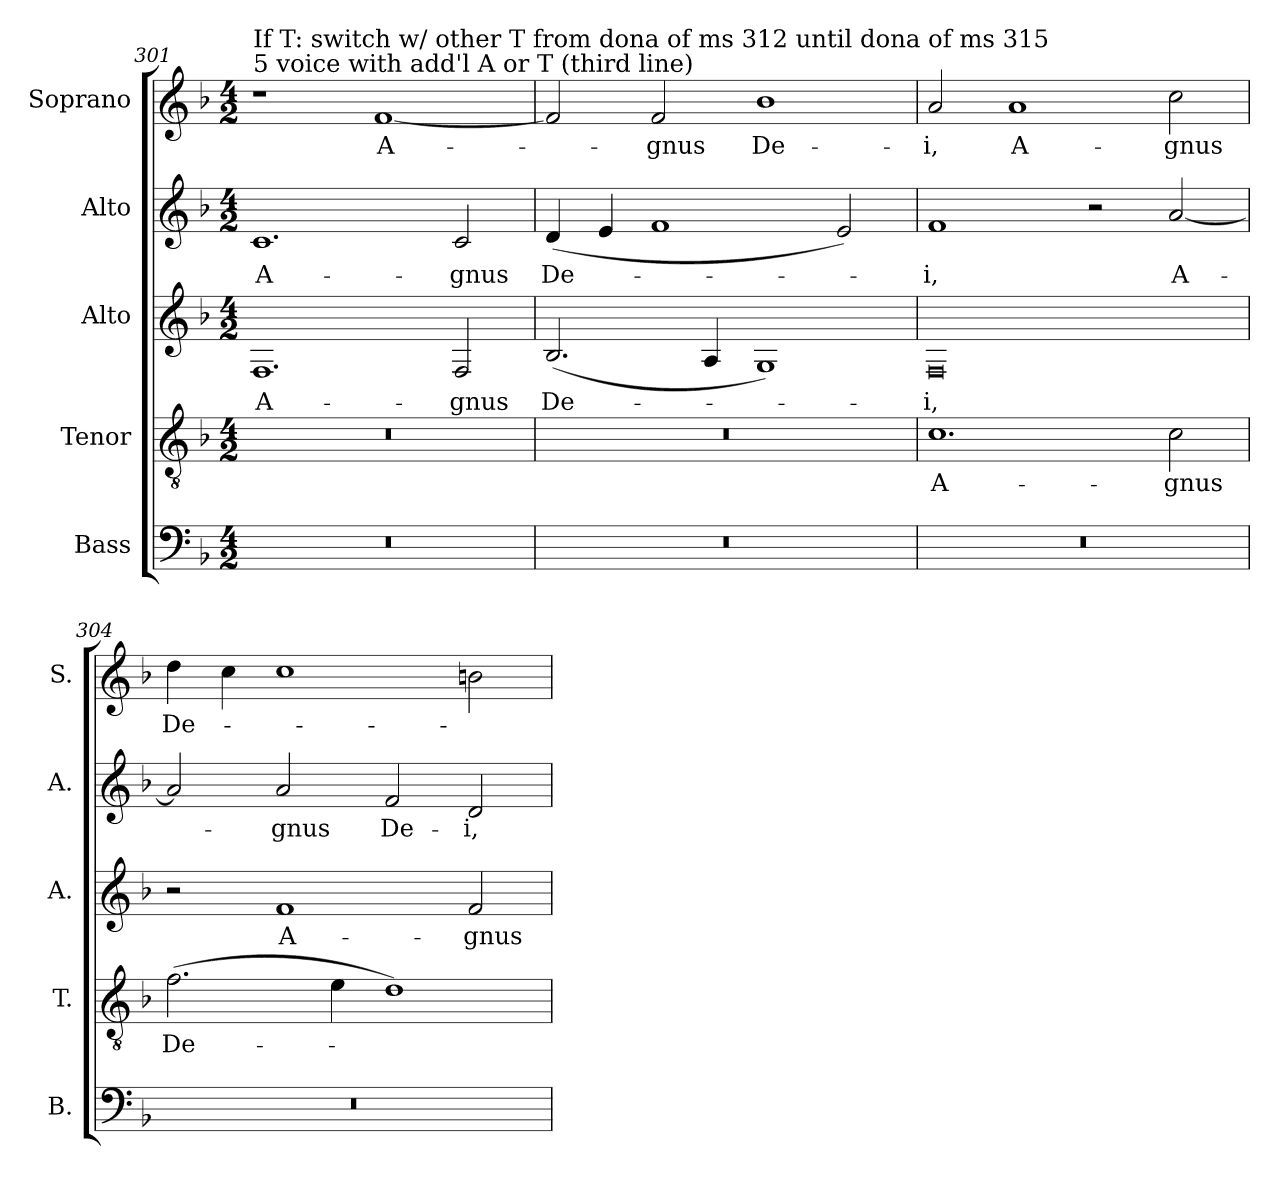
**kern	**kern	**text	**kern	**text	**kern	**text	**kern	**text
*part5	*part4	*part4	*part3	*part3	*part2	*part2	*part1	*part1
*staff5	*staff4	*staff4	*staff3	*staff3	*staff2	*staff2	*staff1	*staff1
*I"Bass	*I"Tenor	*	*I"Alto	*	*I"Alto	*	*I"Soprano	*
*I'B.	*I'T.	*	*I'A.	*	*I'A.	*	*I'S.	*
!!LO:PB:g=z
*clefF4	*clefGv2	*	*clefG2	*	*clefG2	*	*clefG2	*
*	*ITrd7c12	*	*	*	*	*	*	*
*k[b-]	*k[b-]	*	*k[b-]	*	*k[b-]	*	*k[b-]	*
*F:	*F:	*	*F:	*	*F:	*	*F:	*
*M4/2	*M4/2	*	*M4/2	*	*M4/2	*	*M4/2	*
=301	=301	=301	=301	=301	=301	=301	=301	=301
!LO:N:vis=1	!LO:N:vis=1	!	!	!	!	!	!	!
!	!	!	!	!LO:LY:b:color=#000000	!	!	!	!
!	!	!	!	!	!	!	!LO:TX:a:t=5 voice with add'l A or T (third line)	!
!	!	!	!	!	!	!	!LO:TX:t=If T&colon; switch w/ other T from dona of ms 312 until dona of ms 315	!
!	!	!	!	!	!	!LO:LY:b:color=#000000	!	!
0r	0r	.	1.Fi	A-	1.ci	A-	1r	.
!	!	!	!	!	!	!	!	!LO:LY:b:color=#000000
.	.	.	.	.	.	.	[1fi	A-
!	!	!	!	!LO:LY:b:color=#000000	!	!	!	!
!	!	!	!	!	!	!LO:LY:b:color=#000000	!	!
.	.	.	2Fi/	-gnus	2ci/	-gnus	.	.
=302	=302	=302	=302	=302	=302	=302	=302	=302
!LO:N:vis=1	!LO:N:vis=1	!	!	!	!	!	!	!
!	!	!	!	!LO:LY:b:color=#000000	!	!	!	!
!	!	!	!	!	!	!LO:LY:b:color=#000000	!	!
0r	0r	.	(2.B-i/	De-	(4di/	De-	2fi/]	.
.	.	.	.	.	4ei/	.	.	.
!	!	!	!	!	!	!	!	!LO:LY:b:color=#000000
.	.	.	.	.	1fi	.	2fi/	-gnus
.	.	.	4Ai/	.	.	.	.	.
!	!	!	!	!	!	!	!	!LO:LY:b:color=#000000
.	.	.	1Gi)	.	.	.	1b-i	De-
.	.	.	.	.	2ei/)	.	.	.
=303	=303	=303	=303	=303	=303	=303	=303	=303
!LO:N:vis=1	!	!	!	!	!	!	!	!
!	!	!LO:LY:b:color=#000000	!	!	!	!	!	!
!	!	!	!	!LO:LY:b:color=#000000	!	!	!	!
!	!	!	!	!	!	!LO:LY:b:color=#000000	!	!
!	!	!	!	!	!	!	!	!LO:LY:b:color=#000000
0r	1.Ci	A-	0Fi	-i,	1fi	-i,	2ai/	-i,
!	!	!	!	!	!	!	!	!LO:LY:b:color=#000000
.	.	.	.	.	.	.	1ai	A-
.	.	.	.	.	2r	.	.	.
!	!	!LO:LY:b:color=#000000	!	!	!	!	!	!
!	!	!	!	!	!	!LO:LY:b:color=#000000	!	!
!	!	!	!	!	!	!	!	!LO:LY:b:color=#000000
.	2Ci\	-gnus	.	.	[2ai/	A-	2cci\	-gnus
=304	=304	=304	=304	=304	=304	=304	=304	=304
!LO:N:vis=1	!	!	!	!	!	!	!	!
!	!	!LO:LY:b:color=#000000	!	!	!	!	!	!
!	!	!	!	!	!	!	!	!LO:LY:b:color=#000000
0r	(2.Fi\	De-	2r	.	2ai/]	.	4ddi\	De-
.	.	.	.	.	.	.	4cci\	.
!	!	!	!	!LO:LY:b:color=#000000	!	!	!	!
!	!	!	!	!	!	!LO:LY:b:color=#000000	!	!
.	.	.	1fi	A-	2ai/	-gnus	1cci	.
.	4Ei\	.	.	.	.	.	.	.
!	!	!	!	!	!	!LO:LY:b:color=#000000	!	!
.	1Di)	.	.	.	2fi/	De-	.	.
!	!	!	!	!LO:LY:b:color=#000000	!	!	!	!
!	!	!	!	!	!	!LO:LY:b:color=#000000	!	!
.	.	.	2fi/	-gnus	2di/	-i,	2bni\	.
=	=	=	=	=	=	=	=	=
*-	*-	*-	*-	*-	*-	*-	*-	*-
